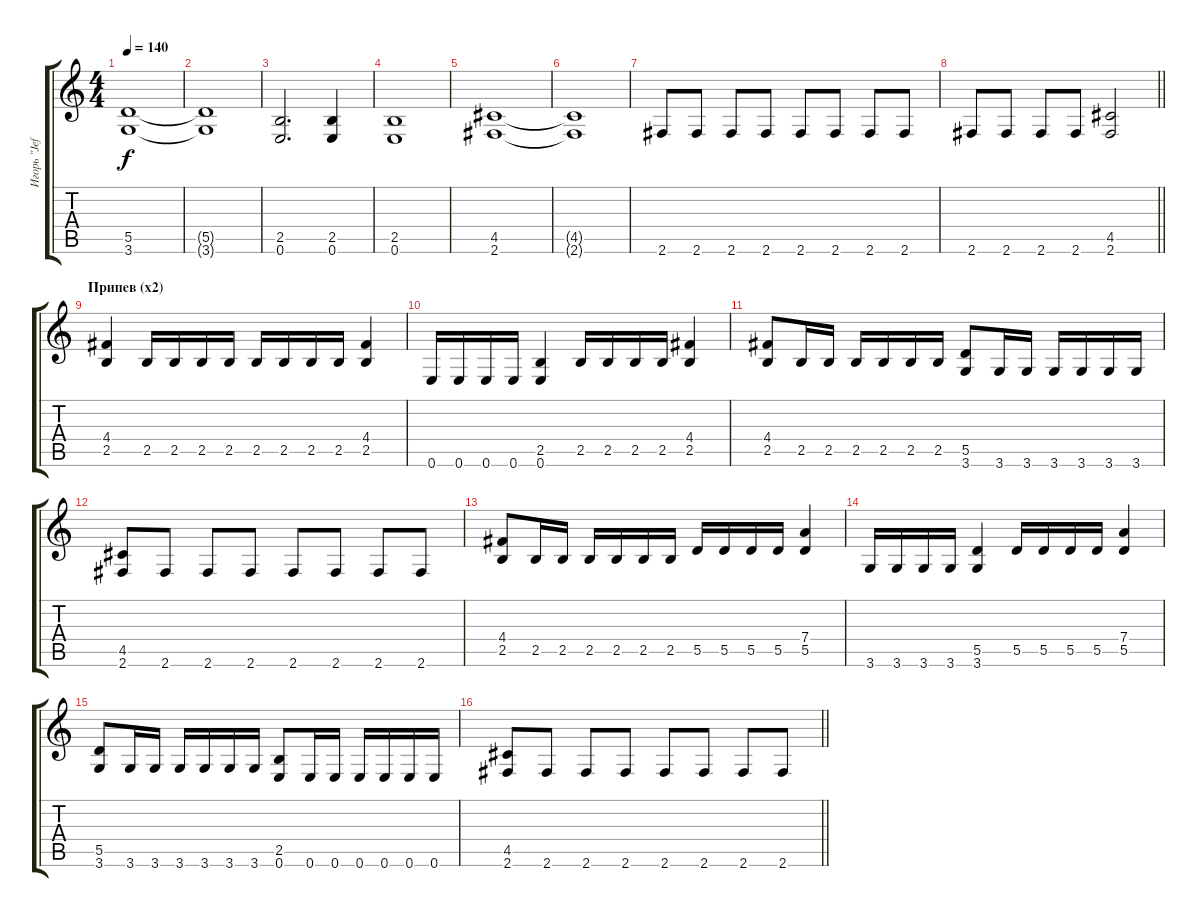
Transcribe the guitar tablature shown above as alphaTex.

\track ("Игорь \"Jeff\" Поляков" "Игорь \"Jef") {instrument distortionguitar}
\staff {score tabs}
\tuning (E4 B3 G3 D3 A2 E2) {hide}
\ts (4 4)
\tempo 140
\clef g2
\ks c
(5.5 3.6).1{dy f} |
(5.5{t} 3.6{t}).1 |
(2.5 0.6).2{d} (2.5 0.6).4 |
(2.5 0.6).1 |
(4.5 2.6).1 |
(4.5{t} 2.6{t}).1 |
2.6.8 2.6.8 2.6.8 2.6.8 2.6.8 2.6.8 2.6.8 2.6.8 |
\barLineRight lightlight
2.6.8 2.6.8 2.6.8 2.6.8 (4.5 2.6).2 |
\section ("" "Припев (x2)")
(4.4 2.5).4 2.5.16 2.5.16 2.5.16 2.5.16 2.5.16 2.5.16 2.5.16 2.5.16 (4.4 2.5).4 |
0.6.16 0.6.16 0.6.16 0.6.16 (2.5 0.6).4 2.5.16 2.5.16 2.5.16 2.5.16 (4.4 2.5).4 |
(4.4 2.5).8 2.5.16 2.5.16 2.5.16 2.5.16 2.5.16 2.5.16 (5.5 3.6).8 3.6.16 3.6.16 3.6.16 3.6.16 3.6.16 3.6.16 |
(4.5 2.6).8 2.6.8 2.6.8 2.6.8 2.6.8 2.6.8 2.6.8 2.6.8 |
(4.4 2.5).8 2.5.16 2.5.16 2.5.16 2.5.16 2.5.16 2.5.16 5.5.16 5.5.16 5.5.16 5.5.16 (7.4 5.5).4 |
3.6.16 3.6.16 3.6.16 3.6.16 (5.5 3.6).4 5.5.16 5.5.16 5.5.16 5.5.16 (7.4 5.5).4 |
(5.5 3.6).8 3.6.16 3.6.16 3.6.16 3.6.16 3.6.16 3.6.16 (2.5 0.6).8 0.6.16 0.6.16 0.6.16 0.6.16 0.6.16 0.6.16 |
\barLineRight lightlight
(4.5 2.6).8 2.6.8 2.6.8 2.6.8 2.6.8 2.6.8 2.6.8 2.6.8
